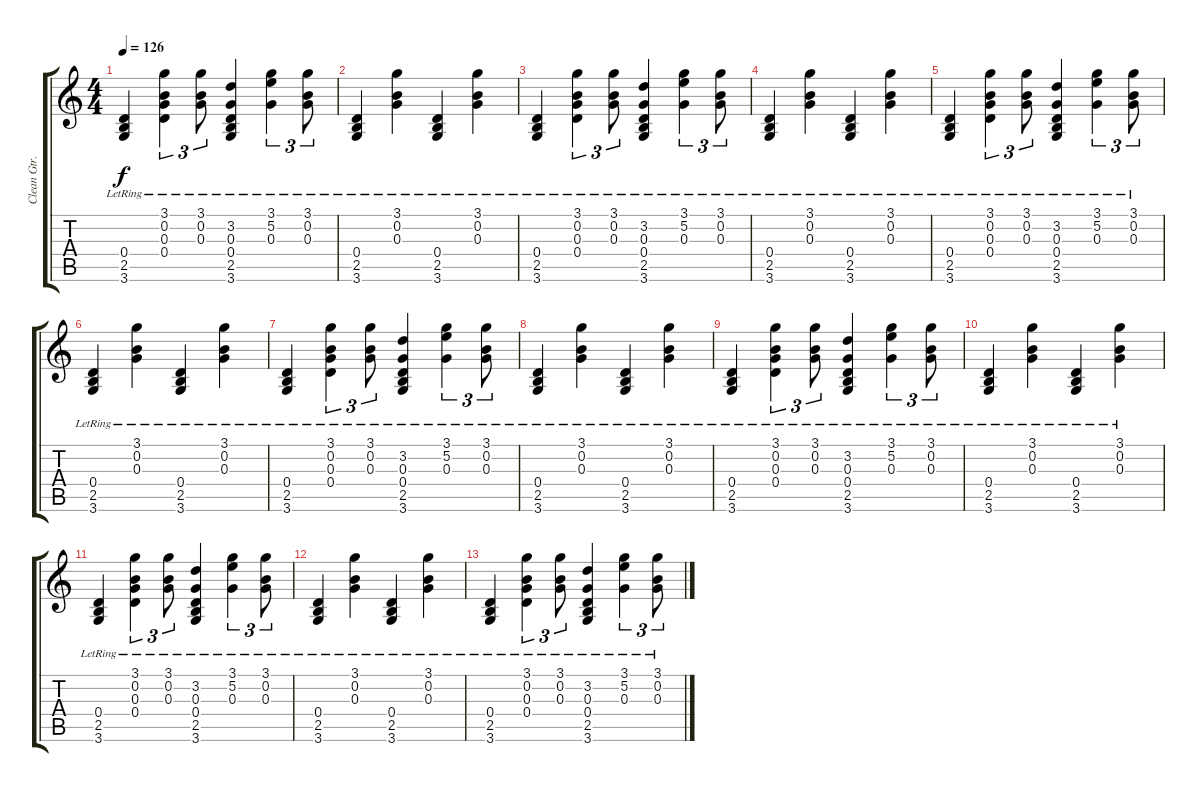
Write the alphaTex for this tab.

\track ("Clean Gtr. 2" "Clean Gtr.") {instrument acousticguitarsteel}
\staff {score tabs}
\tuning (E4 B3 G3 D3 A2 E2) {hide}
\ts (4 4)
\tempo 126
\clef g2
\ks c
(0.4{lr} 2.5{lr} 3.6{lr}).4{dy f} (3.1{lr} 0.2{lr} 0.3{lr} 0.4{lr}).4{tu (3 2)} (3.1{lr} 0.2{lr} 0.3{lr}).8{tu (3 2)} (3.2{lr} 0.3{lr} 0.4{lr} 2.5{lr} 3.6{lr}).4 (3.1{lr} 5.2{lr} 0.3{lr}).4{tu (3 2)} (3.1{lr} 0.2{lr} 0.3{lr}).8{tu (3 2)} |
(0.4{lr} 2.5{lr} 3.6{lr}).4 (3.1{lr} 0.2{lr} 0.3{lr}).4 (0.4{lr} 2.5{lr} 3.6{lr}).4 (3.1{lr} 0.2{lr} 0.3{lr}).4 |
(0.4{lr} 2.5{lr} 3.6{lr}).4 (3.1{lr} 0.2{lr} 0.3{lr} 0.4{lr}).4{tu (3 2)} (3.1{lr} 0.2{lr} 0.3{lr}).8{tu (3 2)} (3.2{lr} 0.3{lr} 0.4{lr} 2.5{lr} 3.6{lr}).4 (3.1{lr} 5.2{lr} 0.3{lr}).4{tu (3 2)} (3.1{lr} 0.2{lr} 0.3{lr}).8{tu (3 2)} |
(0.4{lr} 2.5{lr} 3.6{lr}).4 (3.1{lr} 0.2{lr} 0.3{lr}).4 (0.4{lr} 2.5{lr} 3.6{lr}).4 (3.1{lr} 0.2{lr} 0.3{lr}).4 |
(0.4{lr} 2.5{lr} 3.6{lr}).4{volume 1} (3.1{lr} 0.2{lr} 0.3{lr} 0.4{lr}).4{tu (3 2)} (3.1{lr} 0.2{lr} 0.3{lr}).8{tu (3 2)} (3.2{lr} 0.3{lr} 0.4{lr} 2.5{lr} 3.6{lr}).4 (3.1{lr} 5.2{lr} 0.3{lr}).4{tu (3 2)} (3.1{lr} 0.2{lr} 0.3{lr}).8{tu (3 2)} |
(0.4{lr} 2.5{lr} 3.6{lr}).4 (3.1{lr} 0.2{lr} 0.3{lr}).4 (0.4{lr} 2.5{lr} 3.6{lr}).4 (3.1{lr} 0.2{lr} 0.3{lr}).4 |
(0.4{lr} 2.5{lr} 3.6{lr}).4 (3.1{lr} 0.2{lr} 0.3{lr} 0.4{lr}).4{tu (3 2)} (3.1{lr} 0.2{lr} 0.3{lr}).8{tu (3 2)} (3.2{lr} 0.3{lr} 0.4{lr} 2.5{lr} 3.6{lr}).4 (3.1{lr} 5.2{lr} 0.3{lr}).4{tu (3 2)} (3.1{lr} 0.2{lr} 0.3{lr}).8{tu (3 2)} |
(0.4{lr} 2.5{lr} 3.6{lr}).4 (3.1{lr} 0.2{lr} 0.3{lr}).4 (0.4{lr} 2.5{lr} 3.6{lr}).4 (3.1{lr} 0.2{lr} 0.3{lr}).4 |
(0.4{lr} 2.5{lr} 3.6{lr}).4{volume 0} (3.1{lr} 0.2{lr} 0.3{lr} 0.4{lr}).4{tu (3 2)} (3.1{lr} 0.2{lr} 0.3{lr}).8{tu (3 2)} (3.2{lr} 0.3{lr} 0.4{lr} 2.5{lr} 3.6{lr}).4 (3.1{lr} 5.2{lr} 0.3{lr}).4{tu (3 2)} (3.1{lr} 0.2{lr} 0.3{lr}).8{tu (3 2)} |
(0.4{lr} 2.5{lr} 3.6{lr}).4 (3.1{lr} 0.2{lr} 0.3{lr}).4 (0.4{lr} 2.5{lr} 3.6{lr}).4 (3.1{lr} 0.2{lr} 0.3{lr}).4 |
(0.4{lr} 2.5{lr} 3.6{lr}).4 (3.1{lr} 0.2{lr} 0.3{lr} 0.4{lr}).4{tu (3 2)} (3.1{lr} 0.2{lr} 0.3{lr}).8{tu (3 2)} (3.2{lr} 0.3{lr} 0.4{lr} 2.5{lr} 3.6{lr}).4 (3.1{lr} 5.2{lr} 0.3{lr}).4{tu (3 2)} (3.1{lr} 0.2{lr} 0.3{lr}).8{tu (3 2)} |
(0.4{lr} 2.5{lr} 3.6{lr}).4 (3.1{lr} 0.2{lr} 0.3{lr}).4 (0.4{lr} 2.5{lr} 3.6{lr}).4 (3.1{lr} 0.2{lr} 0.3{lr}).4 |
(0.4{lr} 2.5{lr} 3.6{lr}).4 (3.1{lr} 0.2{lr} 0.3{lr} 0.4{lr}).4{tu (3 2)} (3.1{lr} 0.2{lr} 0.3{lr}).8{tu (3 2)} (3.2{lr} 0.3{lr} 0.4{lr} 2.5{lr} 3.6{lr}).4 (3.1{lr} 5.2{lr} 0.3{lr}).4{tu (3 2)} (3.1{lr} 0.2{lr} 0.3{lr}).8{tu (3 2)}
